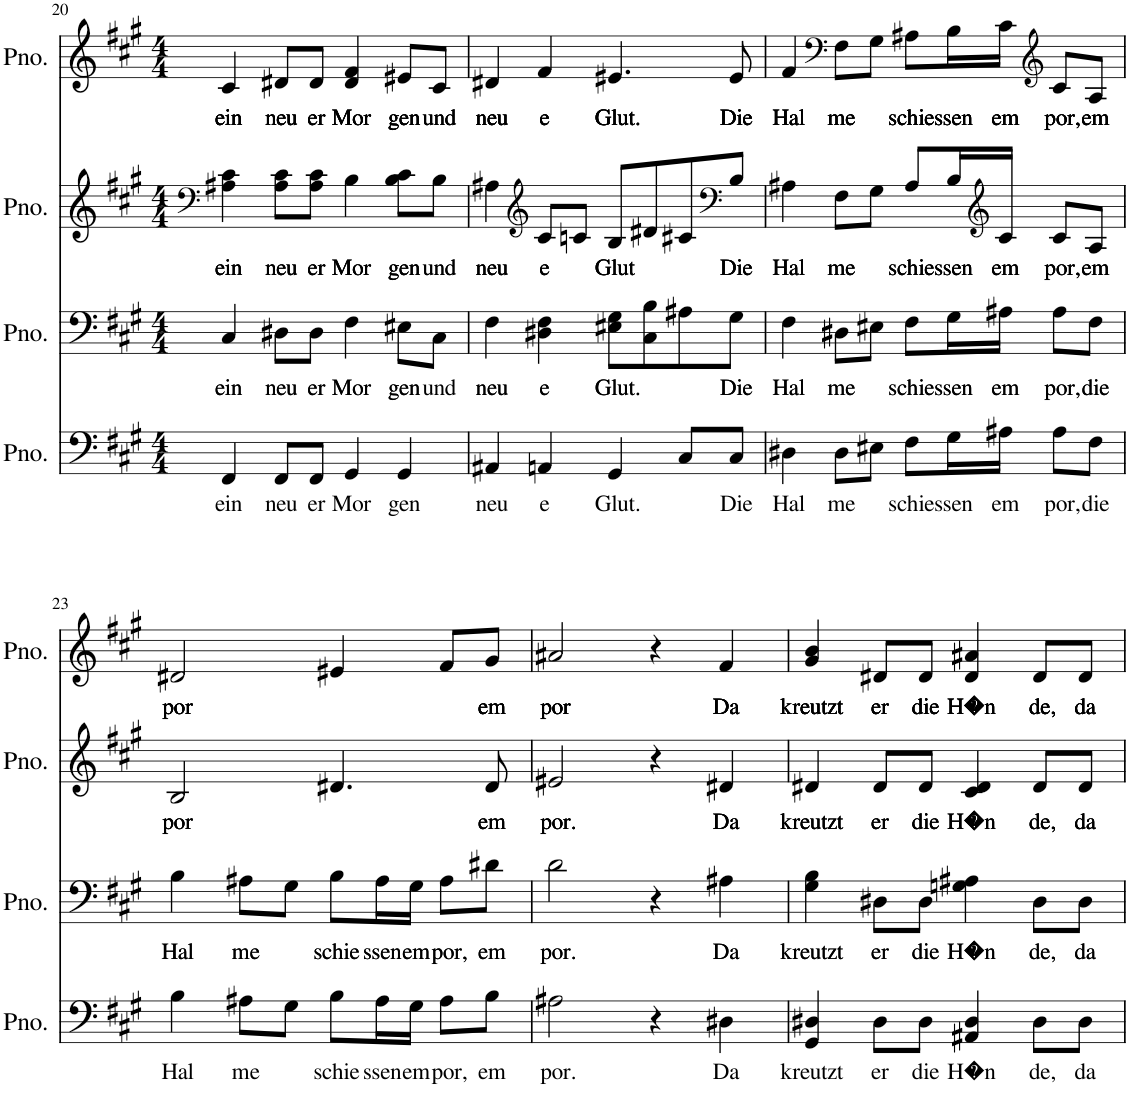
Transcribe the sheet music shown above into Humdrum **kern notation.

**kern	**text	**kern	**text	**kern	**text	**kern	**text
*part4	*part4	*part3	*part3	*part2	*part2	*part1	*part1
*staff4	*staff4	*staff3	*staff3	*staff2	*staff2	*staff1	*staff1
*I"Piano, BASS 2	*	*I"Piano, BASS 1	*	*I"Piano, TENOR 2	*	*I"Piano, TENOR 1	*
*I'Pno.	*	*I'Pno.	*	*I'Pno.	*	*I'Pno.	*
!!LO:PB:g=z
*clefF4	*	*clefF4	*	*clefF4	*	*clefG2	*
*k[f#c#g#]	*	*k[f#c#g#]	*	*k[f#c#g#]	*	*k[f#c#g#]	*
*M4/4	*	*M4/4	*	*M4/4	*	*M4/4	*
=20	=20	=20	=20	=20	=20	=20	=20
!	!LO:LY:b	!	!LO:LY:b	!	!LO:LY:b	!	!LO:LY:b
4FF#/	ein	4C#/	ein	4A#X\ 4c#\	ein	4c#/	ein
!	!LO:LY:b	!	!LO:LY:b	!	!LO:LY:b	!	!LO:LY:b
8FF#/L	neu	8D#X\L	neu	8A#\ 8c#\L	neu	8d#X/L	neu
!	!LO:LY:b	!	!LO:LY:b	!	!LO:LY:b	!	!LO:LY:b
8FF#/J	er	8D#\J	er	8A#\ 8c#\J	er	8d#/J	er
!	!LO:LY:b	!	!LO:LY:b	!	!LO:LY:b	!	!LO:LY:b
4GG#/	Mor	4F#\	Mor	4B\	Mor	4d#/ 4f#/	Mor
!	!LO:LY:b	!	!LO:LY:b	!	!LO:LY:b	!	!LO:LY:b
4GG#/	gen	8E#X\L	gen	8B\ 8c#\L	gen	8e#X/L	gen
!	!	!	!LO:LY:b	!	!LO:LY:b	!	!LO:LY:b
.	.	8C#\J	und	8B\J	und	8c#/J	und
=21	=21	=21	=21	=21	=21	=21	=21
!	!LO:LY:b	!	!LO:LY:b	!	!LO:LY:b	!	!LO:LY:b
4AA#X/	neu	4F#\	neu	4A#X\	neu	4d#X/	neu
*	*	*	*	*clefG2	*	*	*
!	!LO:LY:b	!	!LO:LY:b	!	!LO:LY:b	!	!LO:LY:b
4AAn/	e	4D#X\ 4F#\	e	8c#/L	e	4f#/	e
.	.	.	.	8cn/J	.	.	.
!	!LO:LY:b	!	!LO:LY:b	!	!LO:LY:b	!	!LO:LY:b
4GG#/	Glut.	8E#X\ 8G#\L	Glut.	8B/L	Glut	4.e#X/	Glut.
.	.	8C#\ 8B\	.	8d#X/	.	.	.
8C#/L	.	8A#X\	.	8c#X/	.	.	.
*	*	*	*	*clefF4	*	*	*
!	!LO:LY:b	!	!LO:LY:b	!	!LO:LY:b	!	!LO:LY:b
8C#/J	Die	8G#\J	Die	8B/J	Die	8e#/	Die
=22	=22	=22	=22	=22	=22	=22	=22
!	!LO:LY:b	!	!LO:LY:b	!	!LO:LY:b	!	!LO:LY:b
4D#X\	Hal	4F#\	Hal	4A#X\	Hal	4f#/	Hal
*	*	*	*	*	*	*clefF4	*
!	!LO:LY:b	!	!LO:LY:b	!	!LO:LY:b	!	!LO:LY:b
8D#\L	me	8D#X\L	me	8F#\L	me	8F#\L	me
8E#X\J	.	8E#X\J	.	8G#\J	.	8G#\J	.
!	!LO:LY:b	!	!LO:LY:b	!	!LO:LY:b	!	!LO:LY:b
8F#\L	schie	8F#\L	schie	8A#/L	schie	8A#X\L	schie
!	!LO:LY:b	!	!LO:LY:b	!	!LO:LY:b	!	!LO:LY:b
16G#\L	ssen	16G#\L	ssen	16B/L	ssen	16B\L	ssen
*	*	*	*	*clefG2	*	*	*
!	!LO:LY:b	!	!LO:LY:b	!	!LO:LY:b	!	!LO:LY:b
16A#X\JJ	em	16A#X\JJ	em	16c#/JJ	em	16c#\JJ	em
*	*	*	*	*	*	*clefG2	*
!	!LO:LY:b	!	!LO:LY:b	!	!LO:LY:b	!	!LO:LY:b
8A#\L	por,	8A#\L	por,	8c#/L	por,	8c#/L	por,
!	!LO:LY:b	!	!LO:LY:b	!	!LO:LY:b	!	!LO:LY:b
8F#\J	die	8F#\J	die	8A#/J	em	8A#/J	em
!!LO:LB:g=z
=23	=23	=23	=23	=23	=23	=23	=23
!	!LO:LY:b	!	!LO:LY:b	!	!LO:LY:b	!	!LO:LY:b
4B\	Hal	4B\	Hal	2B/	por	2d#X/	por
!	!LO:LY:b	!	!LO:LY:b	!	!	!	!
8A#X\L	me	8A#X\L	me	.	.	.	.
8G#\J	.	8G#\J	.	.	.	.	.
!	!LO:LY:b	!	!LO:LY:b	!	!	!	!
8B\L	schie	8B\L	schie	4.d#X/	.	4e#X/	.
!	!LO:LY:b	!	!LO:LY:b	!	!	!	!
16A#\L	ssen	16A#\L	ssen	.	.	.	.
!	!LO:LY:b	!	!LO:LY:b	!	!	!	!
16G#\JJ	em	16G#\JJ	em	.	.	.	.
!	!LO:LY:b	!	!LO:LY:b	!	!	!	!
8A#\L	por,	8A#\L	por,	.	.	8f#/L	.
!	!LO:LY:b	!	!LO:LY:b	!	!LO:LY:b	!	!LO:LY:b
8B\J	em	8d#X\J	em	8d#/	em	8g#/J	em
=24	=24	=24	=24	=24	=24	=24	=24
!	!LO:LY:b	!	!LO:LY:b	!	!LO:LY:b	!	!LO:LY:b
2A#X\	por.	2d\	por.	2e#X/	por.	2a#X/	por
4r	.	4r	.	4r	.	4r	.
!	!LO:LY:b	!	!LO:LY:b	!	!LO:LY:b	!	!LO:LY:b
4D#X\	Da	4A#X\	Da	4d#X/	Da	4f#/	Da
=25	=25	=25	=25	=25	=25	=25	=25
!	!LO:LY:b	!	!LO:LY:b	!	!LO:LY:b	!	!LO:LY:b
4GG#/ 4D#X/	kreutzt	4G#\ 4B\	kreutzt	4d#X/	kreutzt	4g#/ 4b/	kreutzt
!	!LO:LY:b	!	!LO:LY:b	!	!LO:LY:b	!	!LO:LY:b
8D#\L	er	8D#X\L	er	8d#/L	er	8d#X/L	er
!	!LO:LY:b	!	!LO:LY:b	!	!LO:LY:b	!	!LO:LY:b
8D#\J	die	8D#\J	die	8d#/J	die	8d#/J	die
!	!LO:LY:b	!	!LO:LY:b	!	!LO:LY:b	!	!LO:LY:b
4AA#X/ 4D#/	H�n	4Gn\ 4A#X\	H�n	4c#/ 4d#/	H�n	4d#/ 4a#X/	H�n
!	!LO:LY:b	!	!LO:LY:b	!	!LO:LY:b	!	!LO:LY:b
8D#\L	de,	8D#\L	de,	8d#/L	de,	8d#/L	de,
!	!LO:LY:b	!	!LO:LY:b	!	!LO:LY:b	!	!LO:LY:b
8D#\J	da	8D#\J	da	8d#/J	da	8d#/J	da
=	=	=	=	=	=	=	=
*-	*-	*-	*-	*-	*-	*-	*-
